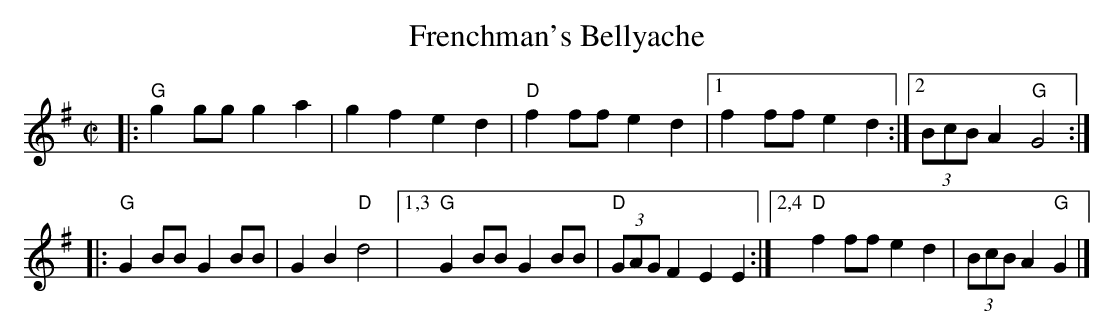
X:1
T: Frenchman's Bellyache
M: C|
L: 1/8
K: G
|: "G"g2gg g2a2 | g2f2 e2d2 | "D"f2ff e2d2 |\
[1 f2ff e2d2 :|[2 (3BcB A2 "G"G4 :|
|: "G"G2BB G2BB | G2B2 "D"d4 |\
[1,3 "G"G2BB G2BB | "D"(3GAG F2 E2E2 :|\
[2,4 "D"f2ff e2d2 | (3BcB A2 "G"G2 |]
